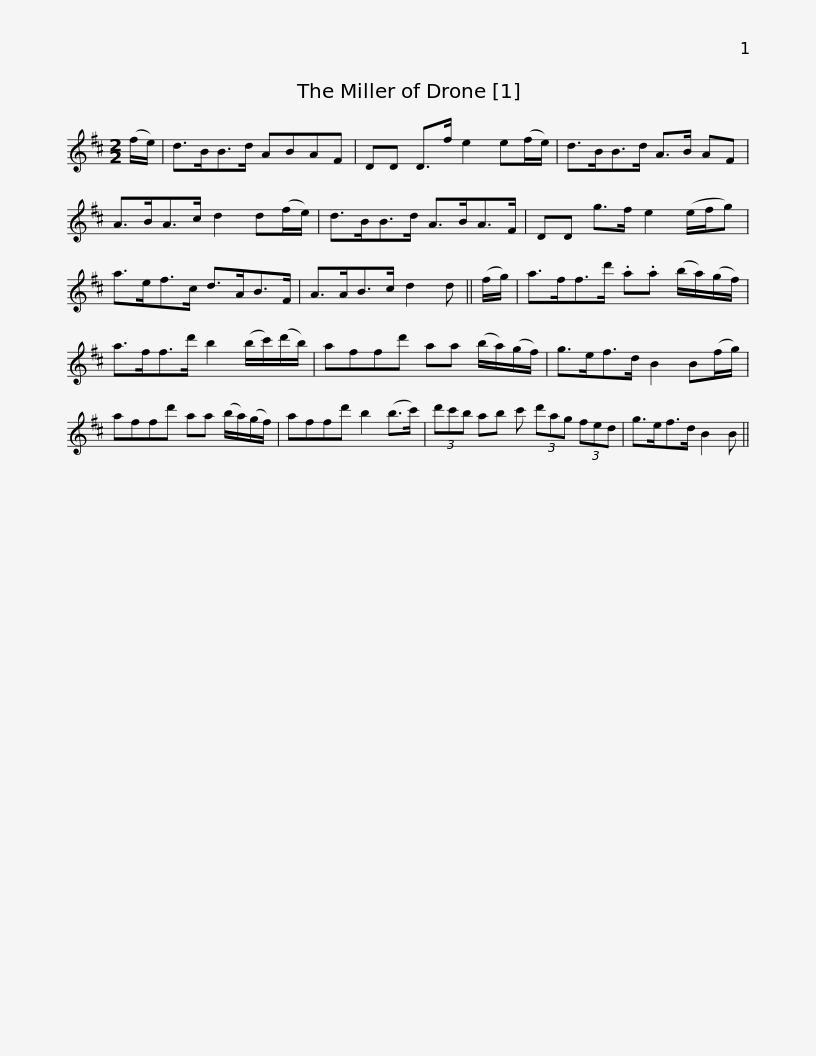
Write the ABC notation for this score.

X:1
L:1/8
M:2/2
I:linebreak $
K:Bmin
V:1 treble
V:1
 (f/e/) | d>BB>d ABAF | DD D>f e2 e(f/e/) | d>BB>d A>B AF | A>BA>c d2 d(f/e/) |$ %5
 d>BB>d A>BA>F | DD g>f e2 (e/f/g) | a>ef>c d>AB>F | A>AB>c d2 d || (f/g/) |$ %10
 a>ff>d' .a.a (b/a/)(g/f/) | a>ff>d' b2 (b/c'/)(d'/b/) | affd' aa (b/a/)(g/f/) | g>ef>d B2 B(f/g/) |$ affd' aa (b/a/)(g/f/) | %15
 affd' b2 (b>c') | (3d'c'b ab c' (3d'ag (3fed | g>ef>d B2 B || %18
